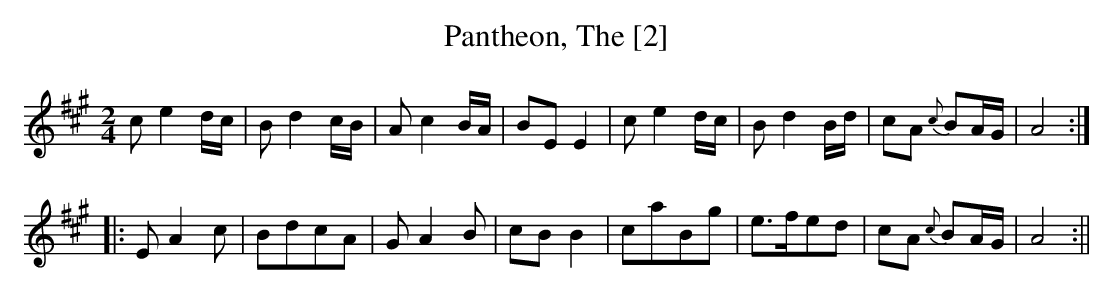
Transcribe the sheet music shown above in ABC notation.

X:1
T:Pantheon, The [2]
M:2/4
L:1/8
K:A
c e2 d/c/|B d2 c/B/|A c2 B/A/|BE E2|c e2 d/c/|B d2 B/d/|cA {c}BA/G/|A4:|
|:E A2 c|BdcA|G A2 B|cB B2|caBg|e>fed|cA {c}BA/G/|A4:||
